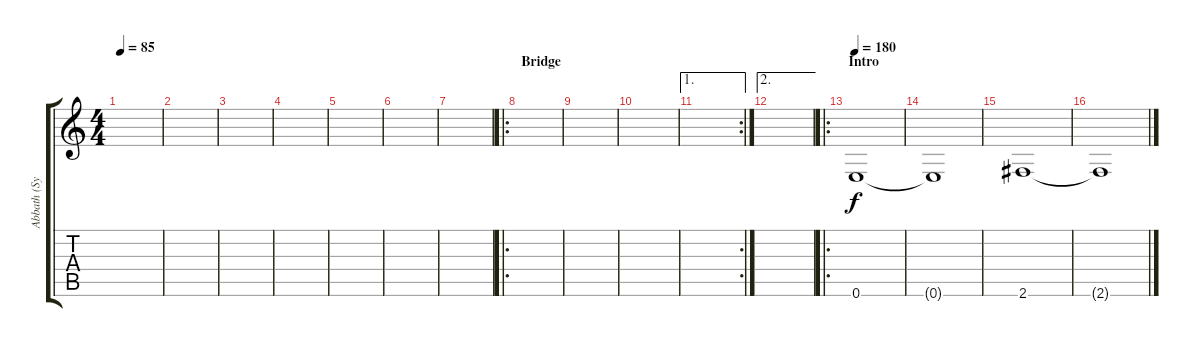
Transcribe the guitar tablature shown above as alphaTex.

\track ("Abbath (Synthetizers\\Guitar effects)" "Abbath (Sy") {instrument distortionguitar}
\staff {score tabs}
\tuning (E4 B3 G3 D3 A2 E2) {hide}
\ts (4 4)
\tempo 85
\clef g2
\ks c
|
|
|
|
|
|
|
\ro
\section ("" "Bridge")
|
|
|
\ae 1
\rc 2
|
\ae 2
|
\ro
\section ("" "Intro")
\tempo 180
0.6.1{volume 12 balance 8 instrument synthstrings1} |
0.6{t}.1 |
2.6.1 |
2.6{t}.1
